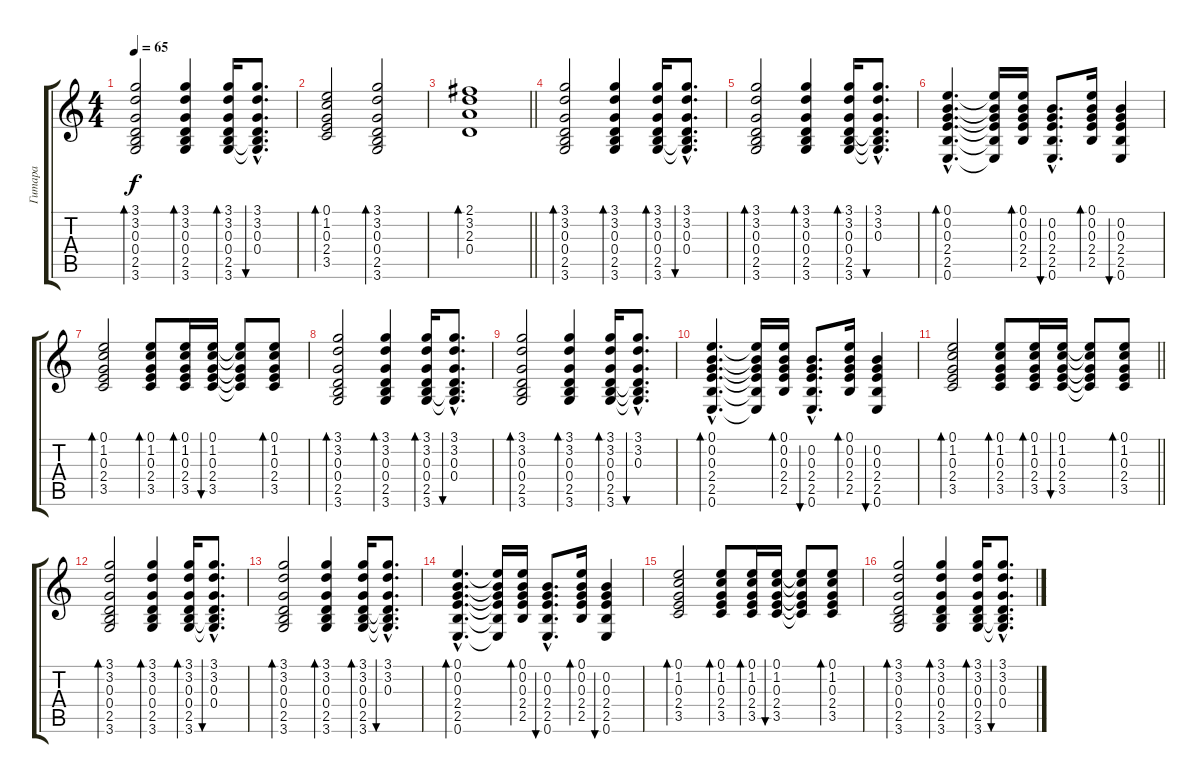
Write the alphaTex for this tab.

\track ("Гитара" "Гитара") {instrument acousticguitarsteel}
\staff {score tabs}
\tuning (E4 B3 G3 D3 A2 E2) {hide}
\ts (4 4)
\tempo 65
\clef g2
\ks c
(3.1 3.2 0.3 0.4 2.5 3.6).2{bd 60 dy f} (3.1 3.2 0.3 0.4 2.5 3.6).4{bd 60} (3.1 3.2 0.3 0.4 2.5 3.6).16{bd 60} (3.1{hac} 3.2{hac} 0.3{hac} 0.4{hac} 2.5{hac t} 3.6{hac t}).8{d bu 60} |
(0.1 1.2 0.3 2.4 3.5).2{bd 60} (3.1 3.2 0.3 0.4 2.5 3.6).2{bd 60} |
\barLineRight lightlight
(2.1 3.2 2.3 0.4).1{bd 60} |
(3.1 3.2 0.3 0.4 2.5 3.6).2{bd 60} (3.1 3.2 0.3 0.4 2.5 3.6).4{bd 60} (3.1 3.2 0.3 0.4 2.5 3.6).16{bd 60} (3.1{hac} 3.2{hac} 0.3{hac} 0.4{hac} 2.5{hac t} 3.6{hac t}).8{d bu 60} |
(3.1 3.2 0.3 0.4 2.5 3.6).2{bd 60} (3.1 3.2 0.3 0.4 2.5 3.6).4{bd 60} (3.1 3.2 0.3 0.4 2.5 3.6).16{bd 60} (3.1{hac} 3.2{hac} 0.3{hac} 0.4{hac t} 2.5{hac t} 3.6{hac t}).8{d bu 120} |
(0.1{hac} 0.2{hac} 0.3{hac} 2.4{hac} 2.5{hac} 0.6{hac}).4{d bd 60} (0.1{t} 0.2{t} 0.3{t} 2.4{t} 2.5{t} 0.6{t}).16 (0.1 0.2 0.3 2.4 2.5).16{bd 60} (0.2{hac} 0.3{hac} 2.4{hac} 2.5{hac} 0.6{hac}).8{d bu 60} (0.1 0.2 0.3 2.4 2.5).16{bd 60} (0.2 0.3 2.4 2.5 0.6).4{bu 60} |
(0.1 1.2 0.3 2.4 3.5).2{bd 60} (0.1 1.2 0.3 2.4 3.5).8{bd 60} (0.1 1.2 0.3 2.4 3.5).16{bd 60} (0.1 1.2 0.3 2.4 3.5).16{bu 60} (0.1{t} 1.2{t} 0.3{t} 2.4{t} 3.5{t}).8 (0.1 1.2 0.3 2.4 3.5).8{bd 60} |
(3.1 3.2 0.3 0.4 2.5 3.6).2{bd 60} (3.1 3.2 0.3 0.4 2.5 3.6).4{bd 60} (3.1 3.2 0.3 0.4 2.5 3.6).16{bd 60} (3.1{hac} 3.2{hac} 0.3{hac} 0.4{hac} 2.5{hac t} 3.6{hac t}).8{d bu 60} |
(3.1 3.2 0.3 0.4 2.5 3.6).2{bd 60} (3.1 3.2 0.3 0.4 2.5 3.6).4{bd 60} (3.1 3.2 0.3 0.4 2.5 3.6).16{bd 60} (3.1{hac} 3.2{hac} 0.3{hac} 0.4{hac t} 2.5{hac t} 3.6{hac t}).8{d bu 120} |
(0.1{hac} 0.2{hac} 0.3{hac} 2.4{hac} 2.5{hac} 0.6{hac}).4{d bd 60} (0.1{t} 0.2{t} 0.3{t} 2.4{t} 2.5{t} 0.6{t}).16 (0.1 0.2 0.3 2.4 2.5).16{bd 60} (0.2{hac} 0.3{hac} 2.4{hac} 2.5{hac} 0.6{hac}).8{d bu 60} (0.1 0.2 0.3 2.4 2.5).16{bd 60} (0.2 0.3 2.4 2.5 0.6).4{bu 60} |
\barLineRight lightlight
(0.1 1.2 0.3 2.4 3.5).2{bd 60} (0.1 1.2 0.3 2.4 3.5).8{bd 60} (0.1 1.2 0.3 2.4 3.5).16{bd 60} (0.1 1.2 0.3 2.4 3.5).16{bu 60} (0.1{t} 1.2{t} 0.3{t} 2.4{t} 3.5{t}).8 (0.1 1.2 0.3 2.4 3.5).8{bd 60} |
(3.1 3.2 0.3 0.4 2.5 3.6).2{bd 60} (3.1 3.2 0.3 0.4 2.5 3.6).4{bd 60} (3.1 3.2 0.3 0.4 2.5 3.6).16{bd 60} (3.1{hac} 3.2{hac} 0.3{hac} 0.4{hac} 2.5{hac t} 3.6{hac t}).8{d bu 60} |
(3.1 3.2 0.3 0.4 2.5 3.6).2{bd 60} (3.1 3.2 0.3 0.4 2.5 3.6).4{bd 60} (3.1 3.2 0.3 0.4 2.5 3.6).16{bd 60} (3.1{hac} 3.2{hac} 0.3{hac} 0.4{hac t} 2.5{hac t} 3.6{hac t}).8{d bu 120} |
(0.1{hac} 0.2{hac} 0.3{hac} 2.4{hac} 2.5{hac} 0.6{hac}).4{d bd 60} (0.1{t} 0.2{t} 0.3{t} 2.4{t} 2.5{t} 0.6{t}).16 (0.1 0.2 0.3 2.4 2.5).16{bd 60} (0.2{hac} 0.3{hac} 2.4{hac} 2.5{hac} 0.6{hac}).8{d bu 60} (0.1 0.2 0.3 2.4 2.5).16{bd 60} (0.2 0.3 2.4 2.5 0.6).4{bu 60} |
(0.1 1.2 0.3 2.4 3.5).2{bd 60} (0.1 1.2 0.3 2.4 3.5).8{bd 60} (0.1 1.2 0.3 2.4 3.5).16{bd 60} (0.1 1.2 0.3 2.4 3.5).16{bu 60} (0.1{t} 1.2{t} 0.3{t} 2.4{t} 3.5{t}).8 (0.1 1.2 0.3 2.4 3.5).8{bd 60} |
(3.1 3.2 0.3 0.4 2.5 3.6).2{bd 60} (3.1 3.2 0.3 0.4 2.5 3.6).4{bd 60} (3.1 3.2 0.3 0.4 2.5 3.6).16{bd 60} (3.1{hac} 3.2{hac} 0.3{hac} 0.4{hac} 2.5{hac t} 3.6{hac t}).8{d bu 60}
